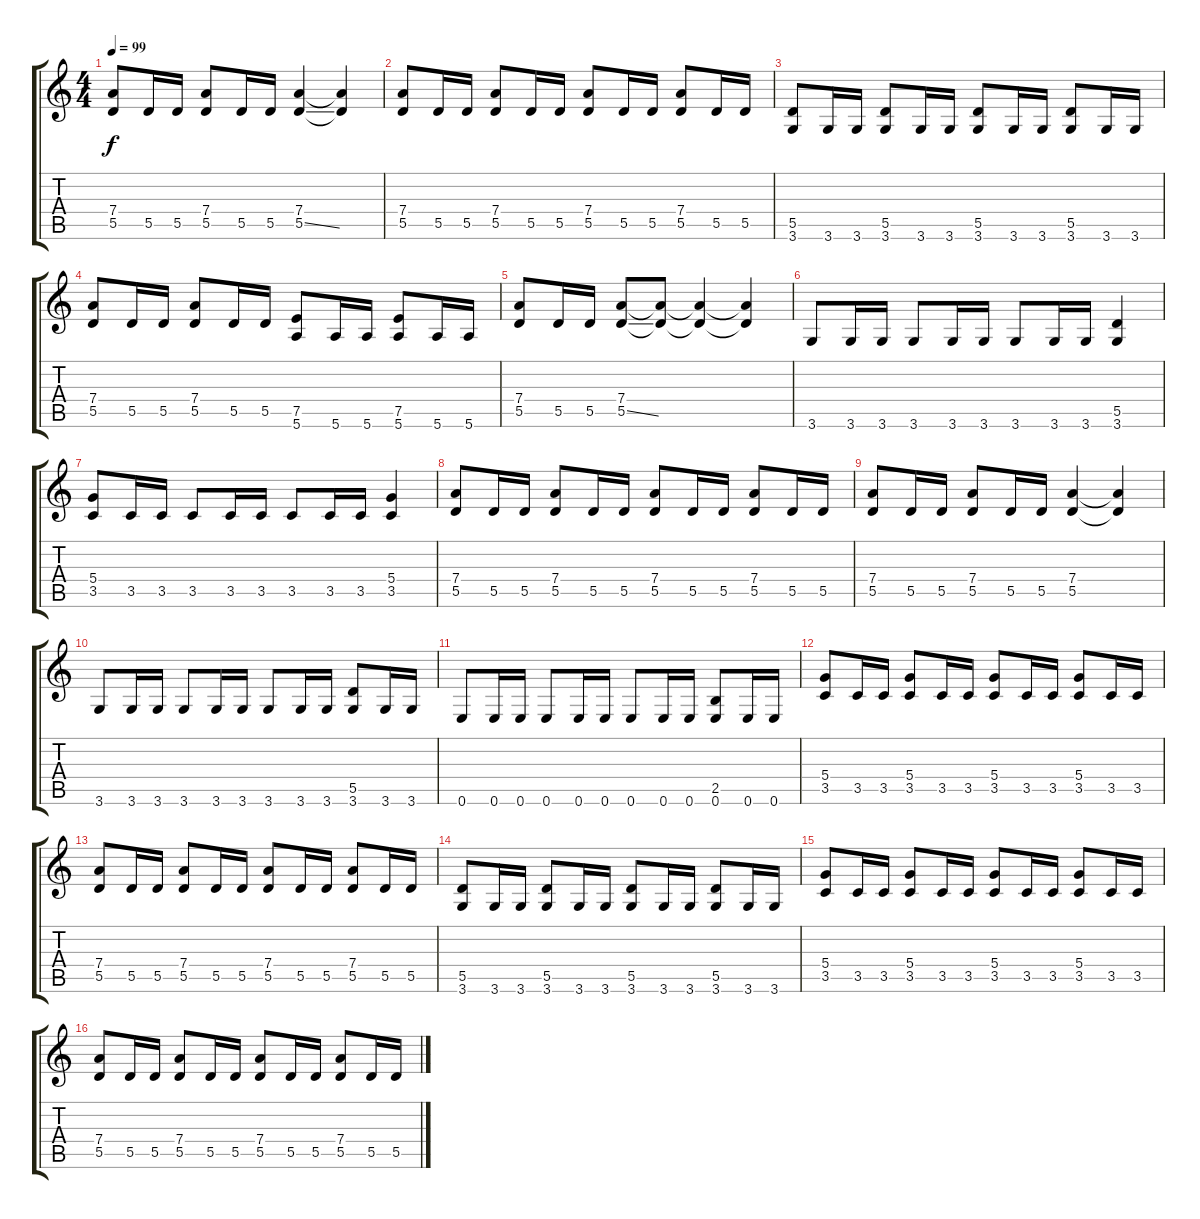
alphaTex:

\track "" {instrument distortionguitar}
\staff {score tabs}
\tuning (E4 B3 G3 D3 A2 E2) {hide}
\ts (4 4)
\tempo 99
\clef g2
\ks c
(7.4 5.5).8{dy f} 5.5.16 5.5.16 (7.4 5.5).8 5.5.16 5.5.16 (7.4 5.5{ss}).4 (7.4{t} 5.5{t}).4 |
(7.4 5.5).8 5.5.16 5.5.16 (7.4 5.5).8 5.5.16 5.5.16 (7.4 5.5).8 5.5.16 5.5.16 (7.4 5.5).8 5.5.16 5.5.16 |
(5.5 3.6).8 3.6.16 3.6.16 (5.5 3.6).8 3.6.16 3.6.16 (5.5 3.6).8 3.6.16 3.6.16 (5.5 3.6).8 3.6.16 3.6.16 |
(7.4 5.5).8 5.5.16 5.5.16 (7.4 5.5).8 5.5.16 5.5.16 (7.5 5.6).8 5.6.16 5.6.16 (7.5 5.6).8 5.6.16 5.6.16 |
(7.4 5.5).8 5.5.16 5.5.16 (7.4 5.5{ss}).8 (7.4{t} 5.5{t}).8 (7.4{t} 5.5{t}).4 (7.4{t} 5.5{t}).4 |
3.6.8 3.6.16 3.6.16 3.6.8 3.6.16 3.6.16 3.6.8 3.6.16 3.6.16 (5.5 3.6).4 |
(5.4 3.5).8 3.5.16 3.5.16 3.5.8 3.5.16 3.5.16 3.5.8 3.5.16 3.5.16 (5.4 3.5).4 |
(7.4 5.5).8 5.5.16 5.5.16 (7.4 5.5).8 5.5.16 5.5.16 (7.4 5.5).8 5.5.16 5.5.16 (7.4 5.5).8 5.5.16 5.5.16 |
(7.4 5.5).8 5.5.16 5.5.16 (7.4 5.5).8 5.5.16 5.5.16 (7.4 5.5).4 (7.4{t} 5.5{t}).4 |
3.6.8 3.6.16 3.6.16 3.6.8 3.6.16 3.6.16 3.6.8 3.6.16 3.6.16 (5.5 3.6).8 3.6.16 3.6.16 |
0.6.8 0.6.16 0.6.16 0.6.8 0.6.16 0.6.16 0.6.8 0.6.16 0.6.16 (2.5 0.6).8 0.6.16 0.6.16 |
(5.4 3.5).8 3.5.16 3.5.16 (5.4 3.5).8 3.5.16 3.5.16 (5.4 3.5).8 3.5.16 3.5.16 (5.4 3.5).8 3.5.16 3.5.16 |
(7.4 5.5).8 5.5.16 5.5.16 (7.4 5.5).8 5.5.16 5.5.16 (7.4 5.5).8 5.5.16 5.5.16 (7.4 5.5).8 5.5.16 5.5.16 |
(5.5 3.6).8 3.6.16 3.6.16 (5.5 3.6).8 3.6.16 3.6.16 (5.5 3.6).8 3.6.16 3.6.16 (5.5 3.6).8 3.6.16 3.6.16 |
(5.4 3.5).8 3.5.16 3.5.16 (5.4 3.5).8 3.5.16 3.5.16 (5.4 3.5).8 3.5.16 3.5.16 (5.4 3.5).8 3.5.16 3.5.16 |
(7.4 5.5).8 5.5.16 5.5.16 (7.4 5.5).8 5.5.16 5.5.16 (7.4 5.5).8 5.5.16 5.5.16 (7.4 5.5).8 5.5.16 5.5.16
